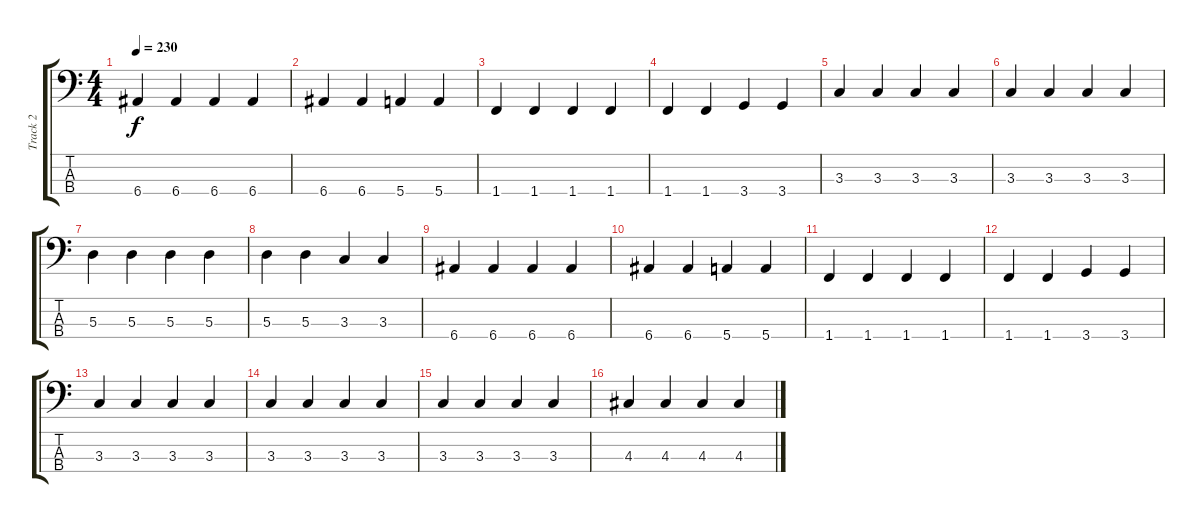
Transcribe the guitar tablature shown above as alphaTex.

\track ("Track 2" "Track 2") {instrument electricbassfinger}
\staff {score tabs}
\tuning (G2 D2 A1 E1) {hide}
\ts (4 4)
\tempo 230
\clef f4
\ks c
6.4.4{dy f} 6.4.4 6.4.4 6.4.4 |
6.4.4 6.4.4 5.4.4 5.4.4 |
1.4.4 1.4.4 1.4.4 1.4.4 |
1.4.4 1.4.4 3.4.4 3.4.4 |
3.3.4 3.3.4 3.3.4 3.3.4 |
3.3.4 3.3.4 3.3.4 3.3.4 |
5.3.4 5.3.4 5.3.4 5.3.4 |
5.3.4 5.3.4 3.3.4 3.3.4 |
6.4.4 6.4.4 6.4.4 6.4.4 |
6.4.4 6.4.4 5.4.4 5.4.4 |
1.4.4 1.4.4 1.4.4 1.4.4 |
1.4.4 1.4.4 3.4.4 3.4.4 |
3.3.4 3.3.4 3.3.4 3.3.4 |
3.3.4 3.3.4 3.3.4 3.3.4 |
3.3.4 3.3.4 3.3.4 3.3.4 |
4.3.4 4.3.4 4.3.4 4.3.4
